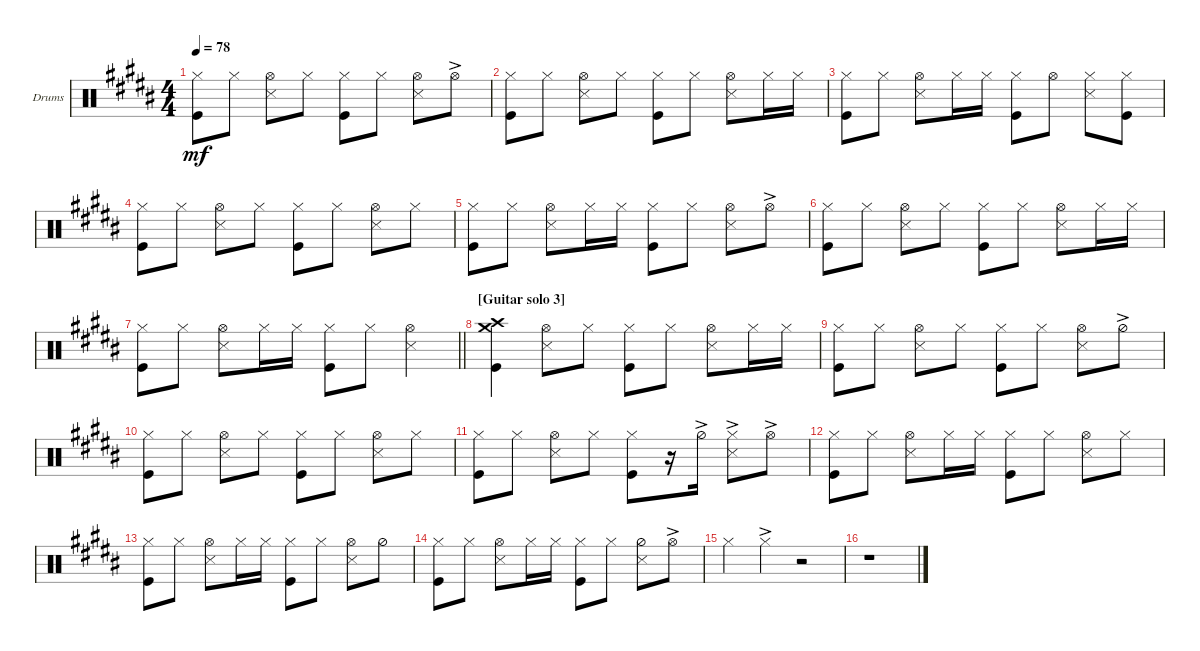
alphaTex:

\bracketExtendMode groupsimilarinstruments
\firstSystemTrackNameOrientation horizontal
\otherSystemsTrackNameOrientation horizontal
\track ("Drumkit" "Drums") {instrument percussion}
\staff {score}
\articulation defaults
\ts (4 4)
\tempo 78
\clef neutral
\ks g#minor
("Hi-Hat (closed)" "Kick (hit)").8{dy mf} "Hi-Hat (closed)".8 ("Hi-Hat (open)" "Snare (side stick) 3").8 "Hi-Hat (closed)".8 ("Hi-Hat (closed)" "Kick (hit)").8 "Hi-Hat (closed)".8 ("Hi-Hat (open)" "Snare (side stick) 3").8 "Hi-Hat (open)"{ac}.8 |
("Hi-Hat (closed)" "Kick (hit)").8 "Hi-Hat (closed)".8 ("Hi-Hat (open)" "Snare (side stick) 3").8 "Hi-Hat (closed)".8 ("Hi-Hat (closed)" "Kick (hit)").8 "Hi-Hat (closed)".8 ("Hi-Hat (open)" "Snare (side stick) 3").8 "Hi-Hat (closed)".16 "Hi-Hat (closed)".16 |
("Hi-Hat (closed)" "Kick (hit)").8 "Hi-Hat (closed)".8 ("Hi-Hat (open)" "Snare (side stick) 3").8 "Hi-Hat (closed)".16 "Hi-Hat (closed)".16 ("Hi-Hat (closed)" "Kick (hit)").8 "Hi-Hat (open)".8 ("Hi-Hat (closed)" "Snare (side stick) 3").8 ("Hi-Hat (closed)" "Kick (hit)").8 |
("Hi-Hat (closed)" "Kick (hit)").8 "Hi-Hat (closed)".8 ("Hi-Hat (open)" "Snare (side stick) 3").8 "Hi-Hat (closed)".8 ("Hi-Hat (closed)" "Kick (hit)").8 "Hi-Hat (closed)".8 ("Hi-Hat (open)" "Snare (side stick) 3").8 "Hi-Hat (closed)".8 |
("Hi-Hat (closed)" "Kick (hit)").8 "Hi-Hat (closed)".8 ("Hi-Hat (open)" "Snare (side stick) 3").8 "Hi-Hat (closed)".16 "Hi-Hat (closed)".16 ("Hi-Hat (closed)" "Kick (hit)").8 "Hi-Hat (closed)".8 ("Hi-Hat (open)" "Snare (side stick) 3").8 "Hi-Hat (open)"{ac}.8 |
("Hi-Hat (closed)" "Kick (hit)").8 "Hi-Hat (closed)".8 ("Hi-Hat (open)" "Snare (side stick) 3").8 "Hi-Hat (closed)".8 ("Hi-Hat (closed)" "Kick (hit)").8 "Hi-Hat (closed)".8 ("Hi-Hat (open)" "Snare (side stick) 3").8 "Hi-Hat (closed)".16 "Hi-Hat (closed)".16 |
\barLineRight lightlight
("Hi-Hat (closed)" "Kick (hit)").8 "Hi-Hat (closed)".8 ("Hi-Hat (open)" "Snare (side stick) 3").8 "Hi-Hat (closed)".16 "Hi-Hat (closed)".16 ("Hi-Hat (closed)" "Kick (hit)").8 "Hi-Hat (closed)".8 ("Hi-Hat (open)" "Snare (side stick) 3").4 |
\section ("" "[Guitar solo 3] ")
("Kick (hit)" "Crash medium (hit)" "Crash high (hit)").4 ("Hi-Hat (open)" "Snare (side stick) 3").8 "Hi-Hat (closed)".8 ("Hi-Hat (closed)" "Kick (hit)").8 "Hi-Hat (closed)".8 ("Hi-Hat (open)" "Snare (side stick) 3").8 "Hi-Hat (closed)".16 "Hi-Hat (closed)".16 |
("Hi-Hat (closed)" "Kick (hit)").8 "Hi-Hat (closed)".8 ("Hi-Hat (open)" "Snare (side stick) 3").8 "Hi-Hat (closed)".8 ("Hi-Hat (closed)" "Kick (hit)").8 "Hi-Hat (closed)".8 ("Hi-Hat (open)" "Snare (side stick) 3").8 "Hi-Hat (half)"{ac}.8 |
("Kick (hit)" "Hi-Hat (closed)").8 "Hi-Hat (closed)".8 ("Hi-Hat (open)" "Snare (side stick) 3").8 "Hi-Hat (closed)".8 ("Hi-Hat (closed)" "Kick (hit)").8 "Hi-Hat (closed)".8 ("Hi-Hat (open)" "Snare (side stick) 3").8 "Hi-Hat (closed)".8 |
("Hi-Hat (closed)" "Kick (hit)").8 "Hi-Hat (closed)".8 ("Hi-Hat (open)" "Snare (side stick) 3").8 "Hi-Hat (closed)".8 ("Hi-Hat (closed)" "Kick (hit)").8 r.16 "Hi-Hat (half)"{ac}.16 ("Hi-Hat (closed)"{ac} "Snare (side stick) 3").8 "Hi-Hat (open)"{ac}.8 |
("Hi-Hat (closed)" "Kick (hit)").8 "Hi-Hat (closed)".8 ("Hi-Hat (open)" "Snare (side stick) 3").8 "Hi-Hat (closed)".16 "Hi-Hat (closed)".16 ("Hi-Hat (closed)" "Kick (hit)").8 "Hi-Hat (closed)".8 ("Hi-Hat (open)" "Snare (side stick) 3").8 "Hi-Hat (closed)".8 |
("Hi-Hat (closed)" "Kick (hit)").8 "Hi-Hat (closed)".8 ("Hi-Hat (open)" "Snare (side stick) 3").8 "Hi-Hat (closed)".16 "Hi-Hat (closed)".16 ("Hi-Hat (closed)" "Kick (hit)").8 "Hi-Hat (closed)".8 ("Hi-Hat (open)" "Snare (side stick) 3").8 "Hi-Hat (half)".8 |
("Hi-Hat (closed)" "Kick (hit)").8 "Hi-Hat (closed)".8 ("Hi-Hat (open)" "Snare (side stick) 3").8 "Hi-Hat (closed)".16 "Hi-Hat (closed)".16 ("Hi-Hat (closed)" "Kick (hit)").8 "Hi-Hat (closed)".8 ("Hi-Hat (half)" "Snare (side stick) 3").8 "Hi-Hat (open)"{ac}.8 |
"Hi-Hat (closed)".4 "Hi-Hat (closed)"{ac}.4 r.2 |
r.1
